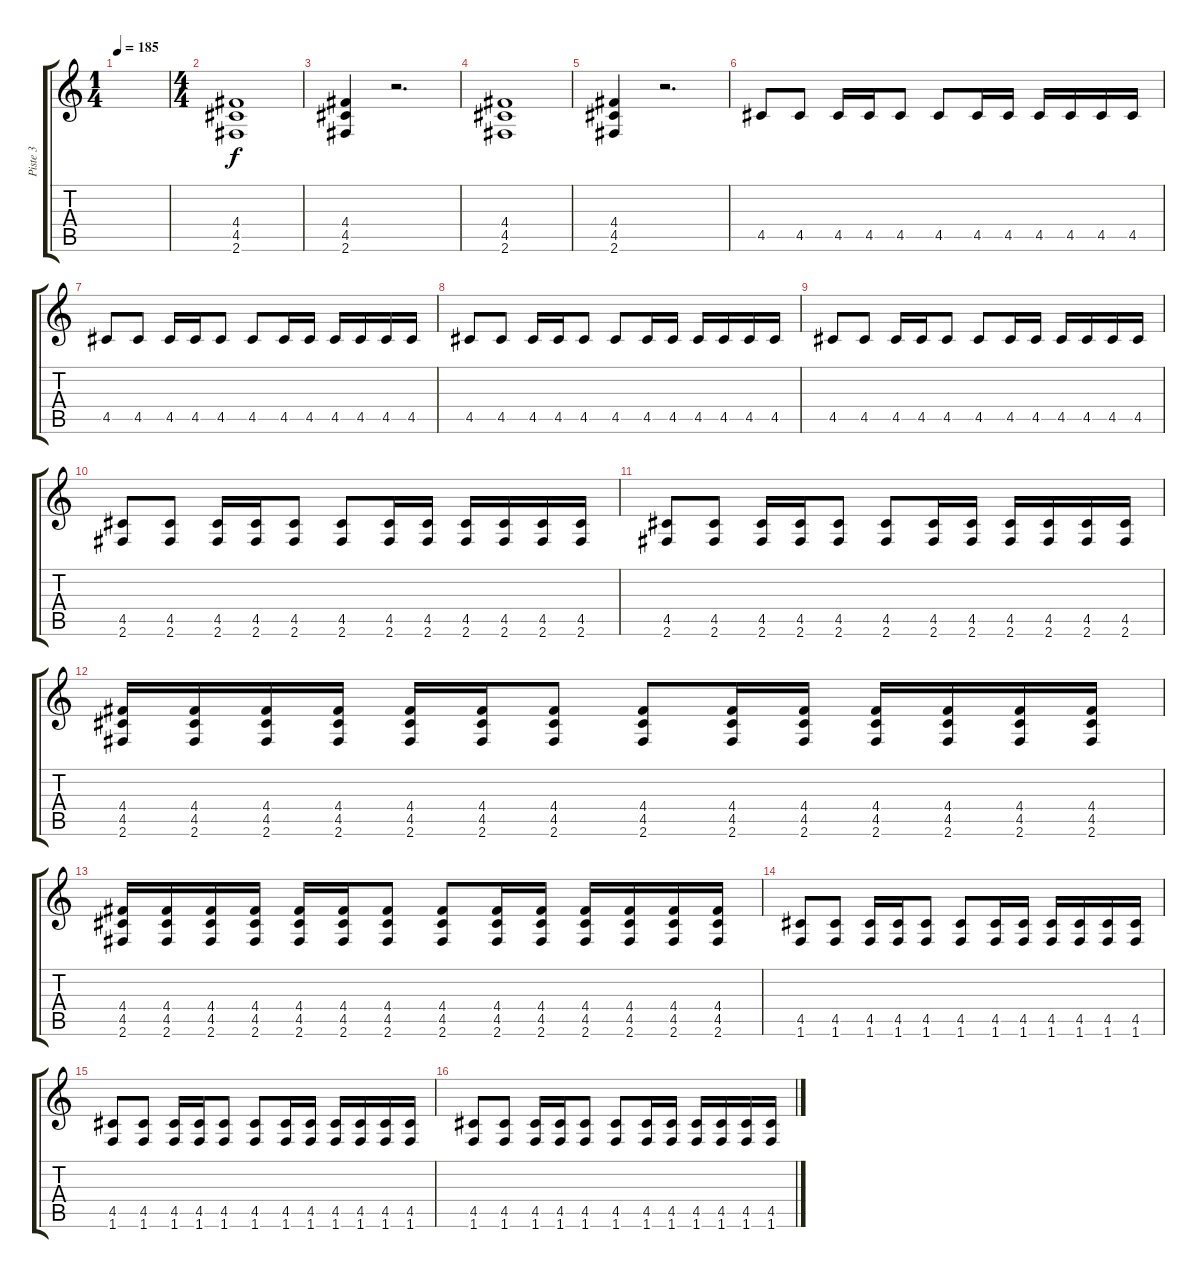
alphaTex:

\track ("Piste 3" "Piste 3") {instrument distortionguitar}
\staff {score tabs}
\tuning (E4 B3 G3 D3 A2 E2) {hide}
\ts (1 4)
\tempo 185
\clef g2
\ks c
|
\ts (4 4)
(4.4 4.5 2.6).1 |
(4.4 4.5 2.6).4 r.2{d} |
(4.4 4.5 2.6).1 |
(4.4 4.5 2.6).4 r.2{d} |
4.5.8 4.5.8 4.5.16 4.5.16 4.5.8 4.5.8 4.5.16 4.5.16 4.5.16 4.5.16 4.5.16 4.5.16 |
4.5.8 4.5.8 4.5.16 4.5.16 4.5.8 4.5.8 4.5.16 4.5.16 4.5.16 4.5.16 4.5.16 4.5.16 |
4.5.8 4.5.8 4.5.16 4.5.16 4.5.8 4.5.8 4.5.16 4.5.16 4.5.16 4.5.16 4.5.16 4.5.16 |
4.5.8 4.5.8 4.5.16 4.5.16 4.5.8 4.5.8 4.5.16 4.5.16 4.5.16 4.5.16 4.5.16 4.5.16 |
\section ("" "")
(4.5 2.6).8 (4.5 2.6).8 (4.5 2.6).16 (4.5 2.6).16 (4.5 2.6).8 (4.5 2.6).8 (4.5 2.6).16 (4.5 2.6).16 (4.5 2.6).16 (4.5 2.6).16 (4.5 2.6).16 (4.5 2.6).16 |
(4.5 2.6).8 (4.5 2.6).8 (4.5 2.6).16 (4.5 2.6).16 (4.5 2.6).8 (4.5 2.6).8 (4.5 2.6).16 (4.5 2.6).16 (4.5 2.6).16 (4.5 2.6).16 (4.5 2.6).16 (4.5 2.6).16 |
(4.4 4.5 2.6).16 (4.4 4.5 2.6).16 (4.4 4.5 2.6).16 (4.4 4.5 2.6).16 (4.4 4.5 2.6).16 (4.4 4.5 2.6).16 (4.4 4.5 2.6).8 (4.4 4.5 2.6).8 (4.4 4.5 2.6).16 (4.4 4.5 2.6).16 (4.4 4.5 2.6).16 (4.4 4.5 2.6).16 (4.4 4.5 2.6).16 (4.4 4.5 2.6).16 |
(4.4 4.5 2.6).16 (4.4 4.5 2.6).16 (4.4 4.5 2.6).16 (4.4 4.5 2.6).16 (4.4 4.5 2.6).16 (4.4 4.5 2.6).16 (4.4 4.5 2.6).8 (4.4 4.5 2.6).8 (4.4 4.5 2.6).16 (4.4 4.5 2.6).16 (4.4 4.5 2.6).16 (4.4 4.5 2.6).16 (4.4 4.5 2.6).16 (4.4 4.5 2.6).16 |
(4.5 1.6).8 (4.5 1.6).8 (4.5 1.6).16 (4.5 1.6).16 (4.5 1.6).8 (4.5 1.6).8 (4.5 1.6).16 (4.5 1.6).16 (4.5 1.6).16 (4.5 1.6).16 (4.5 1.6).16 (4.5 1.6).16 |
(4.5 1.6).8 (4.5 1.6).8 (4.5 1.6).16 (4.5 1.6).16 (4.5 1.6).8 (4.5 1.6).8 (4.5 1.6).16 (4.5 1.6).16 (4.5 1.6).16 (4.5 1.6).16 (4.5 1.6).16 (4.5 1.6).16 |
(4.5 1.6).8 (4.5 1.6).8 (4.5 1.6).16 (4.5 1.6).16 (4.5 1.6).8 (4.5 1.6).8 (4.5 1.6).16 (4.5 1.6).16 (4.5 1.6).16 (4.5 1.6).16 (4.5 1.6).16 (4.5 1.6).16
